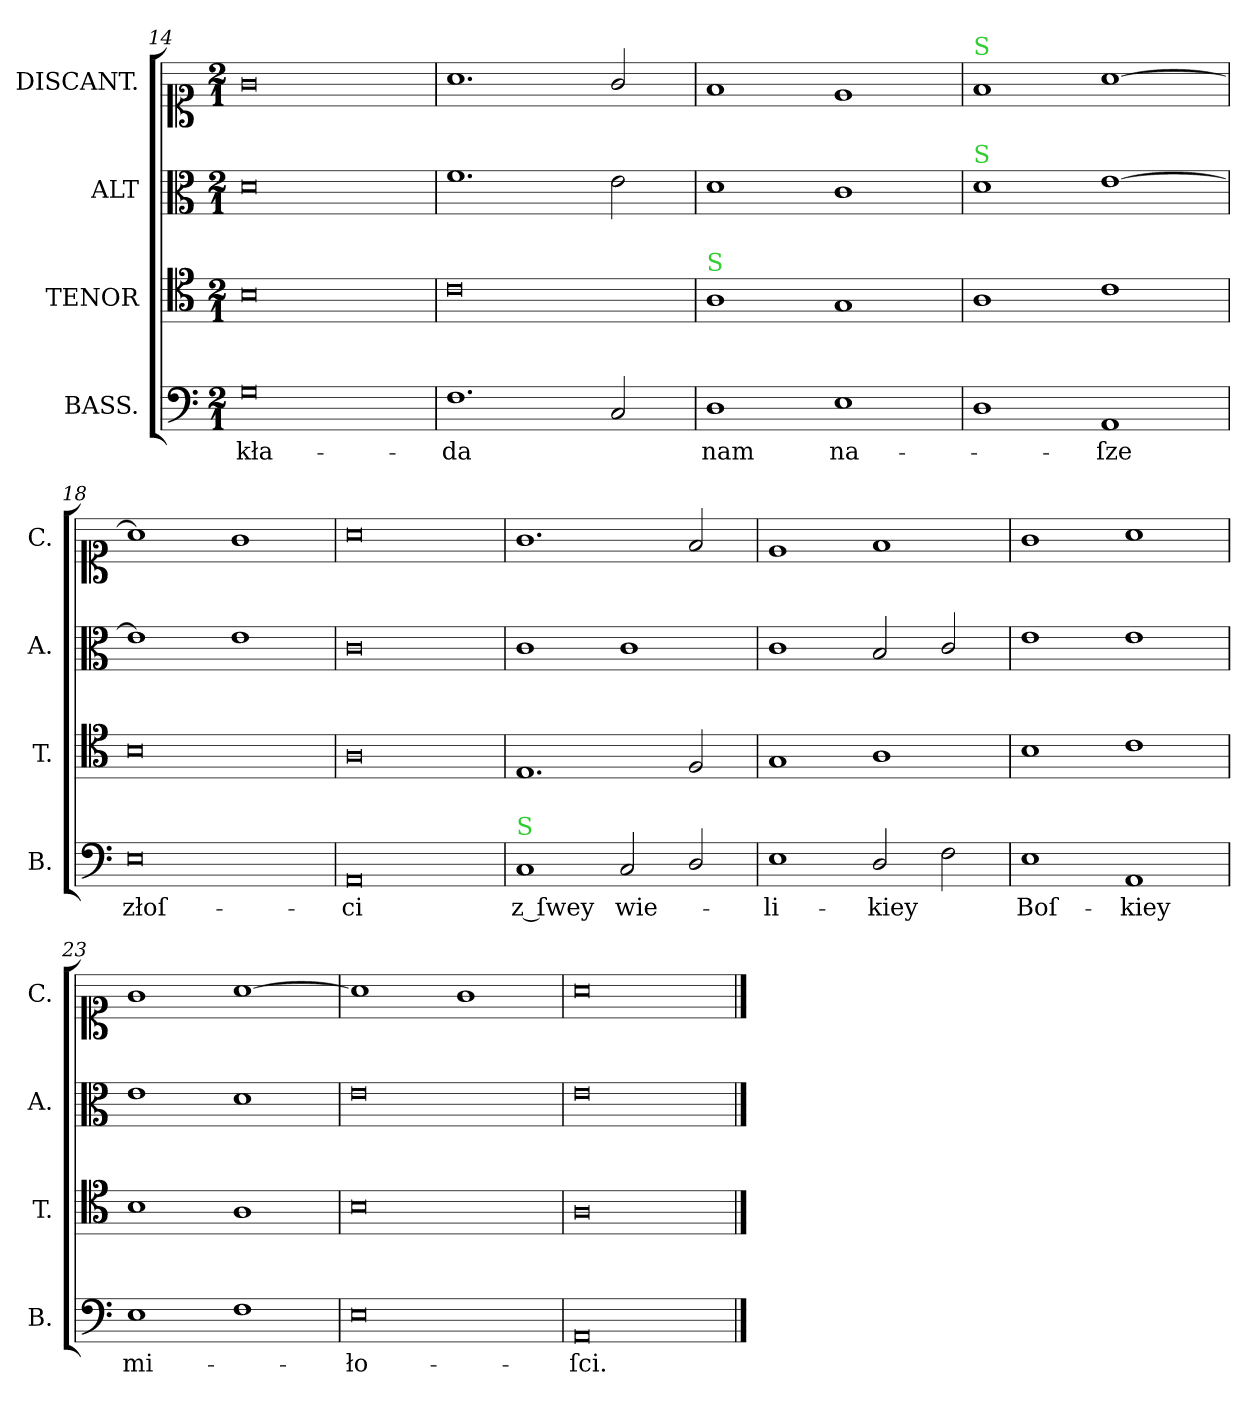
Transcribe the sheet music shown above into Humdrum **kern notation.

**kern	**text	**kern	**kern	**kern
*part4	*part4	*part3	*part2	*part1
*staff4	*staff4	*staff3	*staff2	*staff1
*I"BASS.	*	*I"TENOR	*I"ALT	*I"DISCANT.
*I'B.	*	*I'T.	*I'A.	*I'C.
*clefF4	*	*clefC4	*clefC3	*clefC1
*k[]	*	*k[]	*k[]	*k[]
*M2/1	*	*M2/1	*M2/1	*M2/1
=14	=14	=14	=14	=14
0G	-kła-	0B	0d	0g
=15	=15	=15	=15	=15
1.F	-da	0c	1.f	1.a
2C/	.	.	2e\	2g/
=16	=16	=16	=16	=16
!	!	!LO:TX:a:color=limegreen:t=S	!	!
1D	nam	1A	1d	1f
1E	na-	1G	1c	1e
=17	=17	=17	=17	=17
!	!	!	!	!LO:TX:a:color=limegreen:t=S
!	!	!	!LO:TX:a:color=limegreen:t=S	!
1D	.	1A	1d	1f
1AA	-ſze	1c	[1e	[1a
=18	=18	=18	=18	=18
0E	złoſ-	0B	1e]	1a]
.	.	.	1e	1g
=19	=19	=19	=19	=19
0AA	-ci	0A	0c	0a
=20	=20	=20	=20	=20
!LO:TX:a:color=limegreen:t=S	!	!	!	!
1C	z ſwey	1.E	1c	1.g
2C/	wie-	.	1c	.
2D/	.	2F/	.	2f/
=21	=21	=21	=21	=21
1E	-li-	1G	1c	1e
2D/	-kiey	1A	2B/	1f
2F\	.	.	2c/	.
=22	=22	=22	=22	=22
1E	Boſ-	1B	1e	1g
1AA	-kiey	1c	1e	1a
=23	=23	=23	=23	=23
1E	mi-	1B	1e	1g
1F	.	1A	1d	[1a
=24	=24	=24	=24	=24
0E	-ło-	0B	0e	1a]
.	.	.	.	1g
=25	=25	=25	=25	=25
0AA	-ſci.	0A	0e	0a
==	==	==	==	==
*-	*-	*-	*-	*-
